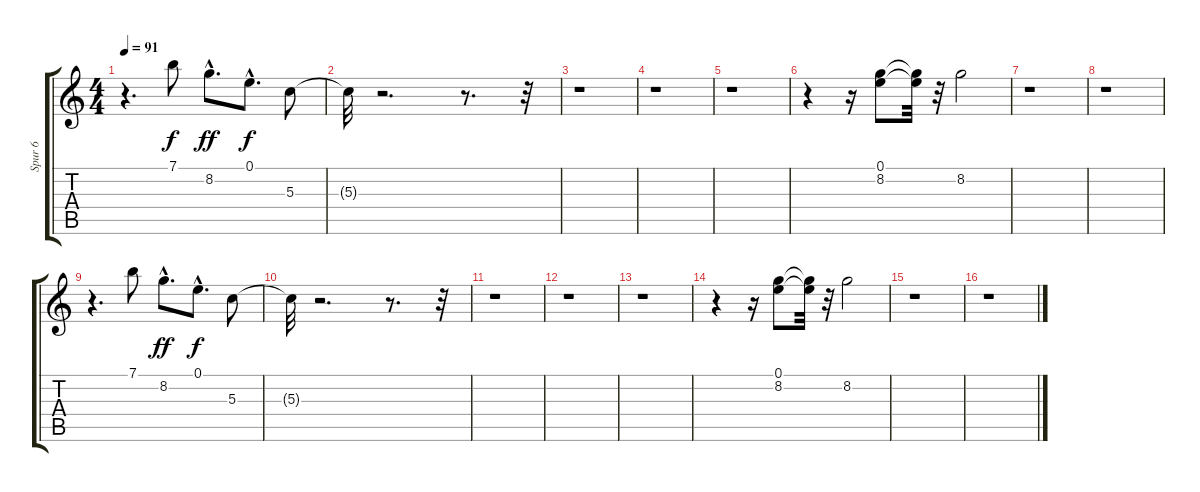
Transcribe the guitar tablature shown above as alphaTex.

\track ("Spur 6" "Spur 6") {instrument acousticguitarsteel}
\staff {score tabs}
\tuning (E4 B3 G3 D3 A2 E2) {hide}
\ts (4 4)
\tempo 91
\clef g2
\ks c
r.4{d dy f} 7.1.8 8.2{hac}.8{d dy ff} 0.1{hac}.8{d dy f} 5.3.8 |
5.3{t}.32 r.2{d} r.8{d} r.32 |
r.1 |
r.1 |
r.1 |
r.4 r.16 (0.1 8.2).8 (0.1{t} 8.2{t}).32 r.32 8.2.2 |
r.1 |
r.1 |
r.4{d} 7.1.8 8.2{hac}.8{d dy ff} 0.1{hac}.8{d dy f} 5.3.8 |
5.3{t}.32 r.2{d} r.8{d} r.32 |
r.1 |
r.1 |
r.1 |
r.4 r.16 (0.1 8.2).8 (0.1{t} 8.2{t}).32 r.32 8.2.2 |
r.1 |
r.1
